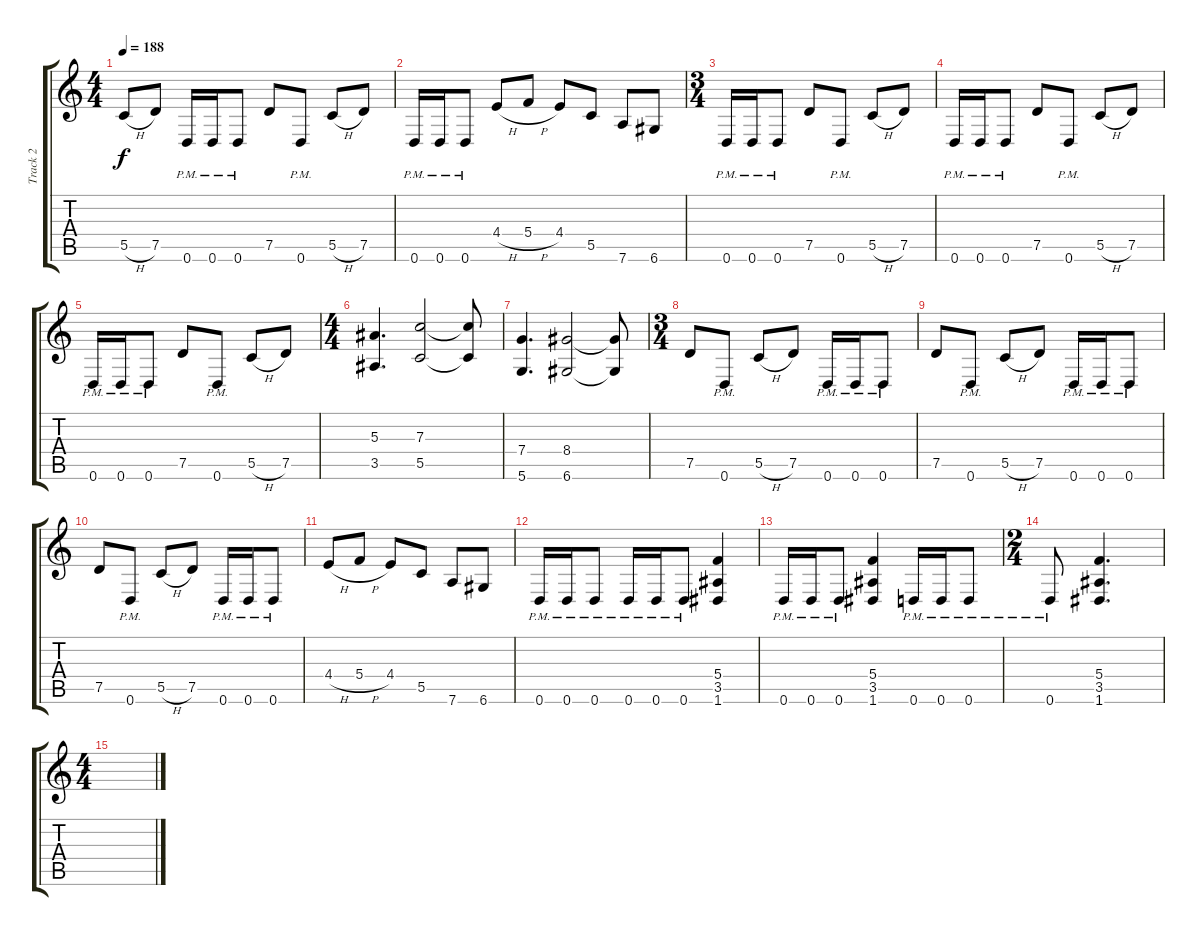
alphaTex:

\track ("Track 2" "Track 2") {instrument distortionguitar}
\staff {score tabs}
\tuning (D4 A3 F3 C3 G2 D2) {hide}
\ts (4 4)
\tempo 188
\clef g2
\ks c
5.5{h}.8{dy f} 7.5.8 0.6{pm}.16 0.6{pm}.16 0.6{pm}.8 7.5.8 0.6{pm}.8 5.5{h}.8 7.5.8 |
0.6{pm}.16 0.6{pm}.16 0.6{pm}.8 4.4{h}.8 5.4{h}.8 4.4.8 5.5.8 7.6.8 6.6.8 |
\ts (3 4)
0.6{pm}.16 0.6{pm}.16 0.6{pm}.8 7.5.8 0.6{pm}.8 5.5{h}.8 7.5.8 |
0.6{pm}.16 0.6{pm}.16 0.6{pm}.8 7.5.8 0.6{pm}.8 5.5{h}.8 7.5.8 |
0.6{pm}.16 0.6{pm}.16 0.6{pm}.8 7.5.8 0.6{pm}.8 5.5{h}.8 7.5.8 |
\ts (4 4)
(5.3 3.5).4{d} (7.3 5.5).2 (7.3{t} 5.5{t}).8 |
(7.4 5.6).4{d} (8.4 6.6).2 (8.4{t} 6.6{t}).8 |
\ts (3 4)
7.5.8 0.6{pm}.8 5.5{h}.8 7.5.8 0.6{pm}.16 0.6{pm}.16 0.6{pm}.8 |
7.5.8 0.6{pm}.8 5.5{h}.8 7.5.8 0.6{pm}.16 0.6{pm}.16 0.6{pm}.8 |
7.5.8 0.6{pm}.8 5.5{h}.8 7.5.8 0.6{pm}.16 0.6{pm}.16 0.6{pm}.8 |
4.4{h}.8 5.4{h}.8 4.4.8 5.5.8 7.6.8 6.6.8 |
0.6{pm}.16 0.6{pm}.16 0.6{pm}.8 0.6{pm}.16 0.6{pm}.16 0.6{pm}.8 (5.4 3.5 1.6).4 |
0.6{pm}.16 0.6{pm}.16 0.6{pm}.8 (5.4 3.5 1.6).4 0.6{pm}.16 0.6{pm}.16 0.6{pm}.8 |
\ts (2 4)
0.6{pm}.8 (5.4 3.5 1.6).4{d} |
\ts (4 4)
